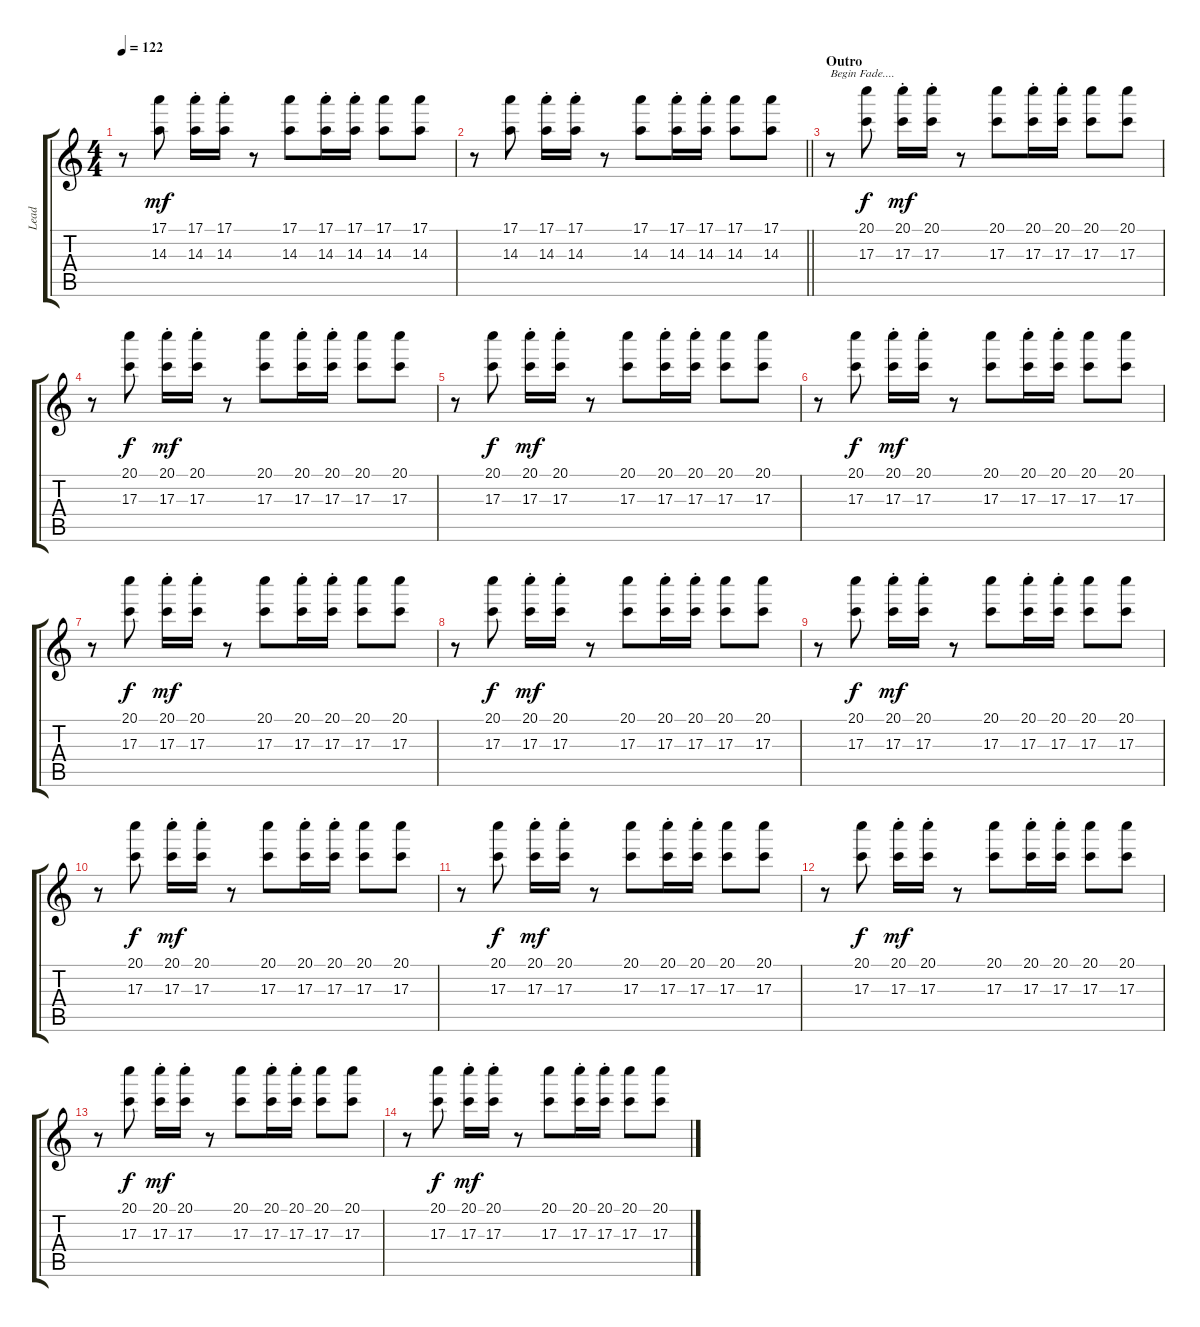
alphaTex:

\track ("Lead" "Lead") {instrument overdrivenguitar}
\staff {score tabs}
\tuning (E4 B3 G3 D3 A2 E2) {hide}
\ts (4 4)
\tempo 122
\clef g2
\ks c
r.8{dy mf} (17.1 14.3).8 (17.1{st} 14.3{st}).16 (17.1{st} 14.3{st}).16 r.8 (17.1 14.3).8 (17.1{st} 14.3{st}).16 (17.1{st} 14.3{st}).16 (17.1 14.3).8 (17.1 14.3).8 |
\barLineRight lightlight
r.8 (17.1 14.3).8 (17.1{st} 14.3{st}).16 (17.1{st} 14.3{st}).16 r.8 (17.1 14.3).8 (17.1{st} 14.3{st}).16 (17.1{st} 14.3{st}).16 (17.1 14.3).8 (17.1 14.3).8 |
\section ("" "Outro")
r.8{txt "Begin Fade...." volume 6} (20.1 17.3).8{dy f} (20.1{st} 17.3{st}).16{dy mf} (20.1{st} 17.3{st}).16 r.8 (20.1 17.3).8 (20.1{st} 17.3{st}).16 (20.1{st} 17.3{st}).16 (20.1 17.3).8 (20.1 17.3).8 |
r.8{volume 6} (20.1 17.3).8{dy f} (20.1{st} 17.3{st}).16{dy mf} (20.1{st} 17.3{st}).16 r.8 (20.1 17.3).8 (20.1{st} 17.3{st}).16 (20.1{st} 17.3{st}).16 (20.1 17.3).8 (20.1 17.3).8 |
r.8{volume 6} (20.1 17.3).8{dy f} (20.1{st} 17.3{st}).16{dy mf} (20.1{st} 17.3{st}).16 r.8 (20.1 17.3).8 (20.1{st} 17.3{st}).16 (20.1{st} 17.3{st}).16 (20.1 17.3).8 (20.1 17.3).8 |
r.8{volume 6} (20.1 17.3).8{dy f} (20.1{st} 17.3{st}).16{dy mf} (20.1{st} 17.3{st}).16 r.8 (20.1 17.3).8 (20.1{st} 17.3{st}).16 (20.1{st} 17.3{st}).16 (20.1 17.3).8 (20.1 17.3).8 |
r.8{volume 6} (20.1 17.3).8{dy f} (20.1{st} 17.3{st}).16{dy mf} (20.1{st} 17.3{st}).16 r.8 (20.1 17.3).8 (20.1{st} 17.3{st}).16 (20.1{st} 17.3{st}).16 (20.1 17.3).8 (20.1 17.3).8 |
r.8{volume 6} (20.1 17.3).8{dy f} (20.1{st} 17.3{st}).16{dy mf} (20.1{st} 17.3{st}).16 r.8 (20.1 17.3).8 (20.1{st} 17.3{st}).16 (20.1{st} 17.3{st}).16 (20.1 17.3).8 (20.1 17.3).8 |
r.8{volume 6} (20.1 17.3).8{dy f} (20.1{st} 17.3{st}).16{dy mf} (20.1{st} 17.3{st}).16 r.8 (20.1 17.3).8 (20.1{st} 17.3{st}).16 (20.1{st} 17.3{st}).16 (20.1 17.3).8 (20.1 17.3).8 |
r.8{volume 6} (20.1 17.3).8{dy f} (20.1{st} 17.3{st}).16{dy mf} (20.1{st} 17.3{st}).16 r.8 (20.1 17.3).8 (20.1{st} 17.3{st}).16 (20.1{st} 17.3{st}).16 (20.1 17.3).8 (20.1 17.3).8 |
r.8{volume 6} (20.1 17.3).8{dy f} (20.1{st} 17.3{st}).16{dy mf} (20.1{st} 17.3{st}).16 r.8 (20.1 17.3).8 (20.1{st} 17.3{st}).16 (20.1{st} 17.3{st}).16 (20.1 17.3).8 (20.1 17.3).8 |
r.8{volume 6} (20.1 17.3).8{dy f} (20.1{st} 17.3{st}).16{dy mf} (20.1{st} 17.3{st}).16 r.8 (20.1 17.3).8 (20.1{st} 17.3{st}).16 (20.1{st} 17.3{st}).16 (20.1 17.3).8 (20.1 17.3).8 |
r.8{volume 6} (20.1 17.3).8{dy f} (20.1{st} 17.3{st}).16{dy mf} (20.1{st} 17.3{st}).16 r.8 (20.1 17.3).8 (20.1{st} 17.3{st}).16 (20.1{st} 17.3{st}).16 (20.1 17.3).8 (20.1 17.3).8 |
r.8 (20.1 17.3).8{dy f} (20.1{st} 17.3{st}).16{dy mf} (20.1{st} 17.3{st}).16 r.8 (20.1 17.3).8 (20.1{st} 17.3{st}).16 (20.1{st} 17.3{st}).16 (20.1 17.3).8 (20.1 17.3).8
